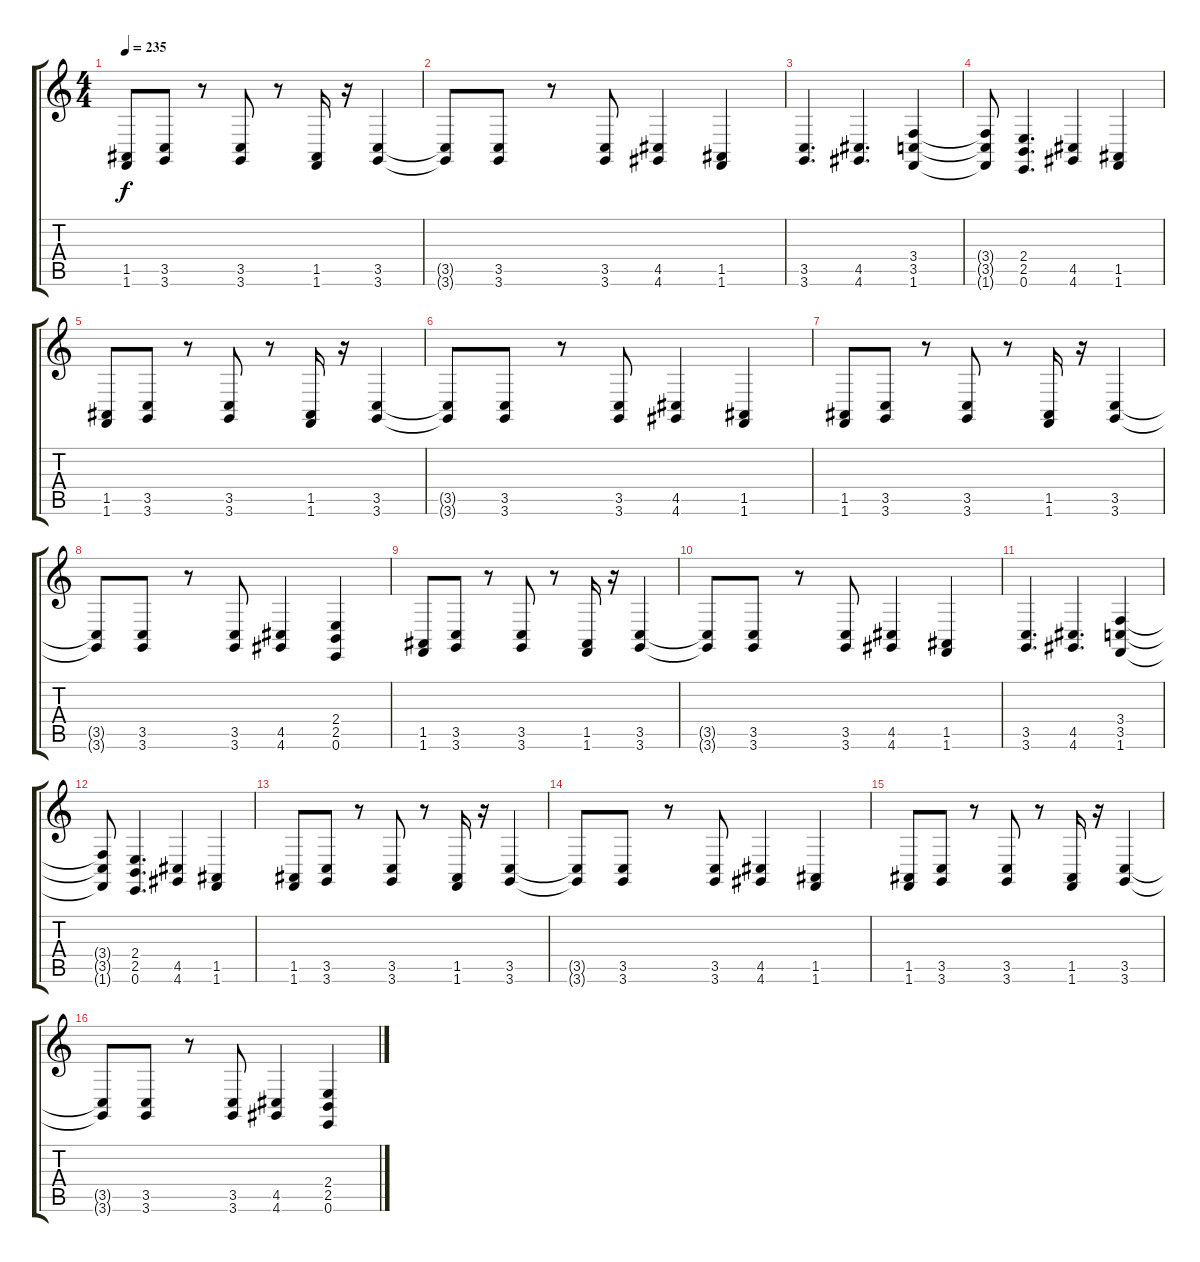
\track "" {instrument lead5charang}
\staff {score tabs}
\tuning (E4 B3 G3 D3 A2 E2) {hide}
\ts (4 4)
\tempo 235
\clef g2
\ks c
(1.5 1.6).8{dy f} (3.5 3.6).8 r.8 (3.5 3.6).8 r.8 (1.5 1.6).16 r.16 (3.5 3.6).4 |
(3.5{t} 3.6{t}).8 (3.5 3.6).8 r.8 (3.5 3.6).8 (4.5 4.6).4 (1.5 1.6).4 |
(3.5 3.6).4{d} (4.5 4.6).4{d} (3.4 3.5 1.6).4 |
(3.4{t} 3.5{t} 1.6{t}).8 (2.4 2.5 0.6).4{d} (4.5 4.6).4 (1.5 1.6).4 |
(1.5 1.6).8 (3.5 3.6).8 r.8 (3.5 3.6).8 r.8 (1.5 1.6).16 r.16 (3.5 3.6).4 |
(3.5{t} 3.6{t}).8 (3.5 3.6).8 r.8 (3.5 3.6).8 (4.5 4.6).4 (1.5 1.6).4 |
(1.5 1.6).8 (3.5 3.6).8 r.8 (3.5 3.6).8 r.8 (1.5 1.6).16 r.16 (3.5 3.6).4 |
(3.5{t} 3.6{t}).8 (3.5 3.6).8 r.8 (3.5 3.6).8 (4.5 4.6).4 (2.4 2.5 0.6).4 |
(1.5 1.6).8 (3.5 3.6).8 r.8 (3.5 3.6).8 r.8 (1.5 1.6).16 r.16 (3.5 3.6).4 |
(3.5{t} 3.6{t}).8 (3.5 3.6).8 r.8 (3.5 3.6).8 (4.5 4.6).4 (1.5 1.6).4 |
(3.5 3.6).4{d} (4.5 4.6).4{d} (3.4 3.5 1.6).4 |
(3.4{t} 3.5{t} 1.6{t}).8 (2.4 2.5 0.6).4{d} (4.5 4.6).4 (1.5 1.6).4 |
(1.5 1.6).8 (3.5 3.6).8 r.8 (3.5 3.6).8 r.8 (1.5 1.6).16 r.16 (3.5 3.6).4 |
(3.5{t} 3.6{t}).8 (3.5 3.6).8 r.8 (3.5 3.6).8 (4.5 4.6).4 (1.5 1.6).4 |
(1.5 1.6).8 (3.5 3.6).8 r.8 (3.5 3.6).8 r.8 (1.5 1.6).16 r.16 (3.5 3.6).4 |
(3.5{t} 3.6{t}).8 (3.5 3.6).8 r.8 (3.5 3.6).8 (4.5 4.6).4 (2.4 2.5 0.6).4
